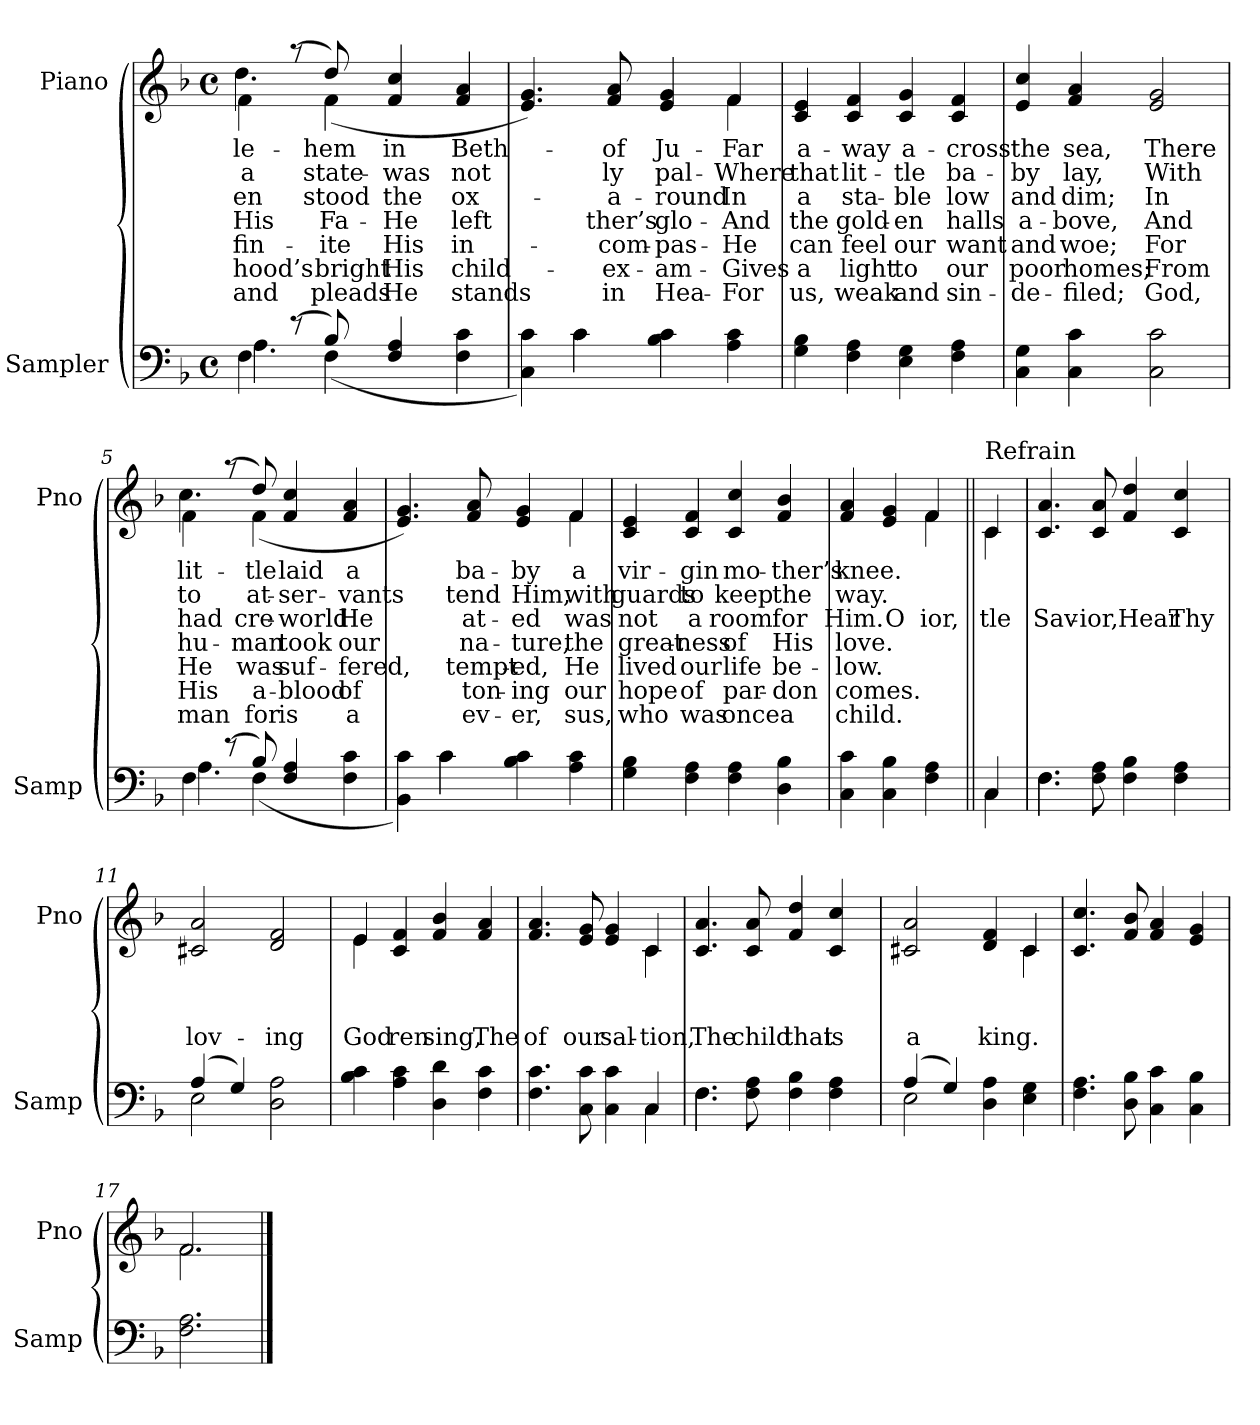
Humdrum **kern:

**kern	**kern	**text	**text	**text	**text	**text	**text	**text
*part2	*part1	*part1	*part1	*part1	*part1	*part1	*part1	*part1
*staff2	*staff1	*staff1	*staff1	*staff1	*staff1	*staff1	*staff1	*staff1
*I"Sampler	*I"Piano	*	*	*	*	*	*	*
*I'Samp	*I'Pno	*	*	*	*	*	*	*
*clefF4	*clefG2	*	*	*	*	*	*	*
*k[b-]	*k[b-]	*	*	*	*	*	*	*
*F:	*F:	*	*	*	*	*	*	*
*M4/4	*M4/4	*	*	*	*	*	*	*
*met(c)	*met(c)	*	*	*	*	*	*	*
=1	=1	=1	=1	=1	=1	=1	=1	=1
*^	*^	*	*	*	*	*	*	*
4F\	4.A	4f\	4.dd	-le-	a	-en	His	-fin-	-hood’s	and
(8r	.	(8r	.	.	.	.	.	.	.	.
8B-/)	(4F	8dd/)	(4f	-hem	state-	stood	Fa-	-ite	bright	pleads
4F 4A	.	4f 4cc	.	in	was	the	He	His	His	He
.	4.ryy	.	4.ryy	.	.	.	.	.	.	.
4F 4c	.	4f 4a	.	Beth-	not	ox-	left	in-	child-	stands
=2	=2	=2	=2	=2	=2	=2	=2	=2	=2	=2
4C 4c)	4ryy	4.e 4.g)	2.ryy	.	.	.	.	.	.	.
4c\	4c	.	.	.	.	.	.	.	.	.
.	.	8f 8a	.	of	-ly	a-	-ther’s	com-	ex-	in
4B- 4c	2ryy	4e 4g	.	Ju-	pal-	-round	glo-	-pas-	-am-	Hea-
4A 4c	.	4f/	4f	Far	Where	In	And	He	Gives	For
*v	*v	*	*	*	*	*	*	*	*	*
*	*v	*v	*	*	*	*	*	*	*
=3	=3	=3	=3	=3	=3	=3	=3	=3
4G 4B-	4c 4e	a-	that	a	the	can	a	us,
4F 4A	4c 4f	-way	lit-	sta-	gold-	feel	light	weak
4E 4G	4c 4g	a-	-tle	-ble	-en	our	to	and
4F 4A	4c 4f	-cross	ba-	low	halls	want	our	sin-
=4	=4	=4	=4	=4	=4	=4	=4	=4
4C 4G	4e 4cc	the	-by	and	a-	and	poor	-de-
4C 4c	4f 4a	sea,	lay,	dim;	-bove,	woe;	homes;	-filed;
2C 2c	2e 2g	There	With	In	And	For	From	God,
=5	=5	=5	=5	=5	=5	=5	=5	=5
*^	*^	*	*	*	*	*	*	*
4F\	4.A	4f\	4.cc	lit-	to	had	hu-	He	His	man
(8r	.	(8r	.	.	.	.	.	.	.	.
8B-/)	(4F	8dd/)	(4f	-tle	at-	cre-	-man	was	a-	for
4F 4A	.	4f 4cc	.	laid	ser-	world	took	suf-	blood	is
.	4.ryy	.	4.ryy	.	.	.	.	.	.	.
4F 4c	.	4f 4a	.	a	-vants	He	our	-fered,	of	a
=6	=6	=6	=6	=6	=6	=6	=6	=6	=6	=6
4BB- 4c)	4ryy	4.e 4.g)	2.ryy	.	.	.	.	.	.	.
4c\	4c	.	.	.	.	.	.	.	.	.
.	.	8f 8a	.	ba-	-tend	-at-	na-	tempt-	-ton-	ev-
4B- 4c	2ryy	4e 4g	.	-by	Him,	-ed	-ture,	-ed,	-ing	-er,
4A 4c	.	4f/	4f	a	with	was	the	He	our	-sus,
*v	*v	*	*	*	*	*	*	*	*	*
*	*v	*v	*	*	*	*	*	*	*
=7	=7	=7	=7	=7	=7	=7	=7	=7
4G 4B-	4c 4e	vir-	guards	not	great-	lived	hope	who
4F 4A	4c 4f	-gin	to	a	-ness	our	of	was
4F 4A	4c 4cc	mo-	keep	room	of	life	par-	once
4D 4B-	4f 4b-	-ther’s	the	for	His	be-	-don	a
=8	=8	=8	=8	=8	=8	=8	=8	=8
*	*^	*	*	*	*	*	*	*
4C 4c	4f 4a	2ryy	knee.	way.	Him.	love.	-low.	comes.	child.
4C 4B-	4e 4g	.	.	.	O	.	.	.	.
4F 4A	4f/	4f	.	.	-ior,	.	.	.	.
=9||	=9||	=9||	=9||	=9||	=9||	=9||	=9||	=9||	=9||
*^	*	*	*	*	*	*	*	*	*
!	!	!LO:TX:t=Refrain	!	!	!	!	!	!	!	!
4C/	4C	4c/	4c	.	.	-tle	.	.	.	.
*	*	*v	*v	*	*	*	*	*	*	*
=10	=10	=10	=10	=10	=10	=10	=10	=10	=10
4.F\	4.F	4.c 4.a	.	.	Sav-	.	.	.	.
8F 8A	2ryy	8c 8a	.	.	-ior,	.	.	.	.
4F 4B-	.	4f 4dd	.	.	Hear	.	.	.	.
4F 4A	.	4c 4cc	.	.	Thy	.	.	.	.
.	8ryy	.	.	.	.	.	.	.	.
=11	=11	=11	=11	=11	=11	=11	=11	=11	=11
(4A/	2E	2c#X 2a	.	.	lov-	.	.	.	.
4G/)	.	.	.	.	.	.	.	.	.
2D 2A	2ryy	2d 2f	.	.	-ing	.	.	.	.
*v	*v	*	*	*	*	*	*	*	*
=12	=12	=12	=12	=12	=12	=12	=12	=12
*	*^	*	*	*	*	*	*	*
4B- 4c	4e/	4e	.	.	God	.	.	.	.
4A 4c	4c 4f	2.ryy	.	.	-ren	.	.	.	.
4D 4d	4f 4b-	.	.	.	sing,	.	.	.	.
4F 4c	4f 4a	.	.	.	The	.	.	.	.
=13	=13	=13	=13	=13	=13	=13	=13	=13	=13
*^	*	*	*	*	*	*	*	*	*
4.F 4.c	2.ryy	4.f 4.a	2.ryy	.	.	of	.	.	.	.
8C 8c	.	8e 8g	.	.	.	our	.	.	.	.
4C 4c	.	4e 4g	.	.	.	sal-	.	.	.	.
4C/	4C	4c/	4c	.	.	-tion,	.	.	.	.
*	*	*v	*v	*	*	*	*	*	*	*
=14	=14	=14	=14	=14	=14	=14	=14	=14	=14
4.F\	4.F	4.c 4.a	.	.	The	.	.	.	.
8F 8A	2ryy	8c 8a	.	.	child	.	.	.	.
4F 4B-	.	4f 4dd	.	.	that	.	.	.	.
4F 4A	.	4c 4cc	.	.	is	.	.	.	.
.	8ryy	.	.	.	.	.	.	.	.
=15	=15	=15	=15	=15	=15	=15	=15	=15	=15
*	*	*^	*	*	*	*	*	*	*
(4A/	2E	2c#X 2a	2.ryy	.	.	a	.	.	.	.
4G/)	.	.	.	.	.	.	.	.	.	.
4D 4A	2ryy	4d 4f	.	.	.	king.	.	.	.	.
4E 4G	.	4c#/	4c#	.	.	.	.	.	.	.
*v	*v	*	*	*	*	*	*	*	*	*
*	*v	*v	*	*	*	*	*	*	*
=16	=16	=16	=16	=16	=16	=16	=16	=16
4.F 4.A	4.c 4.cc	.	.	.	.	.	.	.
8D 8B-	8f 8b-	.	.	.	.	.	.	.
4C 4c	4f 4a	.	.	.	.	.	.	.
4C 4B-	4e 4g	.	.	.	.	.	.	.
=17	=17	=17	=17	=17	=17	=17	=17	=17
*	*^	*	*	*	*	*	*	*
2.F 2.A	2.f/	2.f	.	.	.	.	.	.	.
*	*v	*v	*	*	*	*	*	*	*
==	==	==	==	==	==	==	==	==
*-	*-	*-	*-	*-	*-	*-	*-	*-
